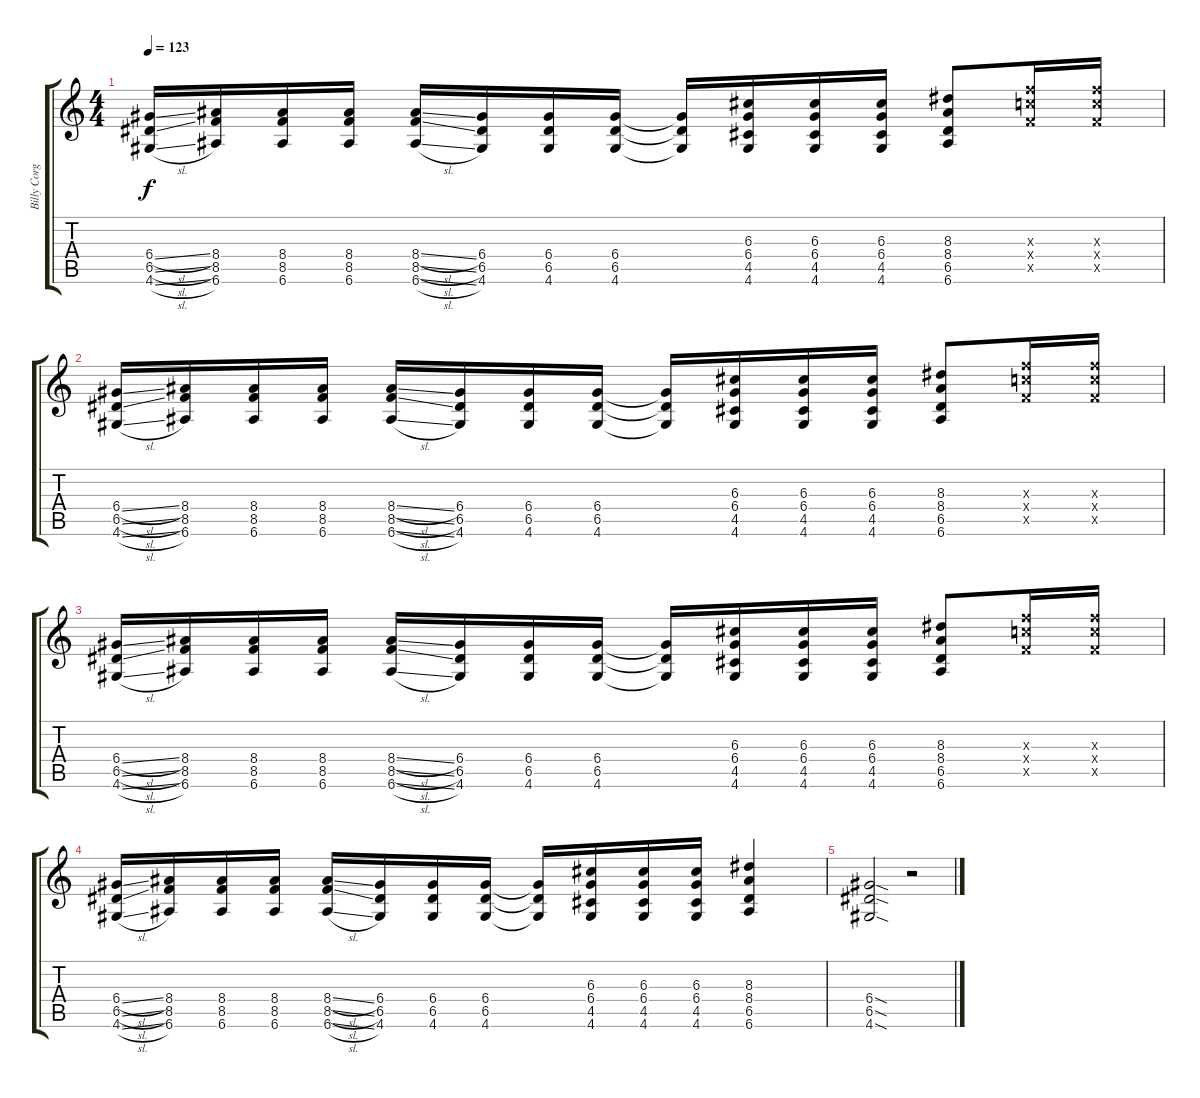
\track ("Billy Corgan" "Billy Corg") {instrument distortionguitar}
\staff {score tabs}
\tuning (E4 B3 G3 D3 A2 E2) {hide}
\ts (4 4)
\tempo 123
\clef g2
\ks c
(6.4{sl} 6.5{sl} 4.6{sl}).16{dy f} (8.4 8.5 6.6).16 (8.4 8.5 6.6).16 (8.4 8.5 6.6).16 (8.4{sl} 8.5{sl} 6.6{sl}).16 (6.4 6.5 4.6).16 (6.4 6.5 4.6).16 (6.4 6.5 4.6).16 (6.4{t} 6.5{t} 4.6{t}).16 (6.3 6.4 4.5 4.6).16 (6.3 6.4 4.5 4.6).16 (6.3 6.4 4.5 4.6).16 (8.3 8.4 6.5 6.6).8 (10.3{x} 10.4{x} 8.5{x}).16 (10.3{x} 10.4{x} 8.5{x}).16 |
(6.4{sl} 6.5{sl} 4.6{sl}).16 (8.4 8.5 6.6).16 (8.4 8.5 6.6).16 (8.4 8.5 6.6).16 (8.4{sl} 8.5{sl} 6.6{sl}).16 (6.4 6.5 4.6).16 (6.4 6.5 4.6).16 (6.4 6.5 4.6).16 (6.4{t} 6.5{t} 4.6{t}).16 (6.3 6.4 4.5 4.6).16 (6.3 6.4 4.5 4.6).16 (6.3 6.4 4.5 4.6).16 (8.3 8.4 6.5 6.6).8 (10.3{x} 10.4{x} 8.5{x}).16 (10.3{x} 10.4{x} 8.5{x}).16 |
(6.4{sl} 6.5{sl} 4.6{sl}).16 (8.4 8.5 6.6).16 (8.4 8.5 6.6).16 (8.4 8.5 6.6).16 (8.4{sl} 8.5{sl} 6.6{sl}).16 (6.4 6.5 4.6).16 (6.4 6.5 4.6).16 (6.4 6.5 4.6).16 (6.4{t} 6.5{t} 4.6{t}).16 (6.3 6.4 4.5 4.6).16 (6.3 6.4 4.5 4.6).16 (6.3 6.4 4.5 4.6).16 (8.3 8.4 6.5 6.6).8 (10.3{x} 10.4{x} 8.5{x}).16 (10.3{x} 10.4{x} 8.5{x}).16 |
(6.4{sl} 6.5{sl} 4.6{sl}).16 (8.4 8.5 6.6).16 (8.4 8.5 6.6).16 (8.4 8.5 6.6).16 (8.4{sl} 8.5{sl} 6.6{sl}).16 (6.4 6.5 4.6).16 (6.4 6.5 4.6).16 (6.4 6.5 4.6).16 (6.4{t} 6.5{t} 4.6{t}).16 (6.3 6.4 4.5 4.6).16 (6.3 6.4 4.5 4.6).16 (6.3 6.4 4.5 4.6).16 (8.3 8.4 6.5 6.6).4 |
(6.4{sod} 6.5{sod} 4.6{sod}).2 r.2
